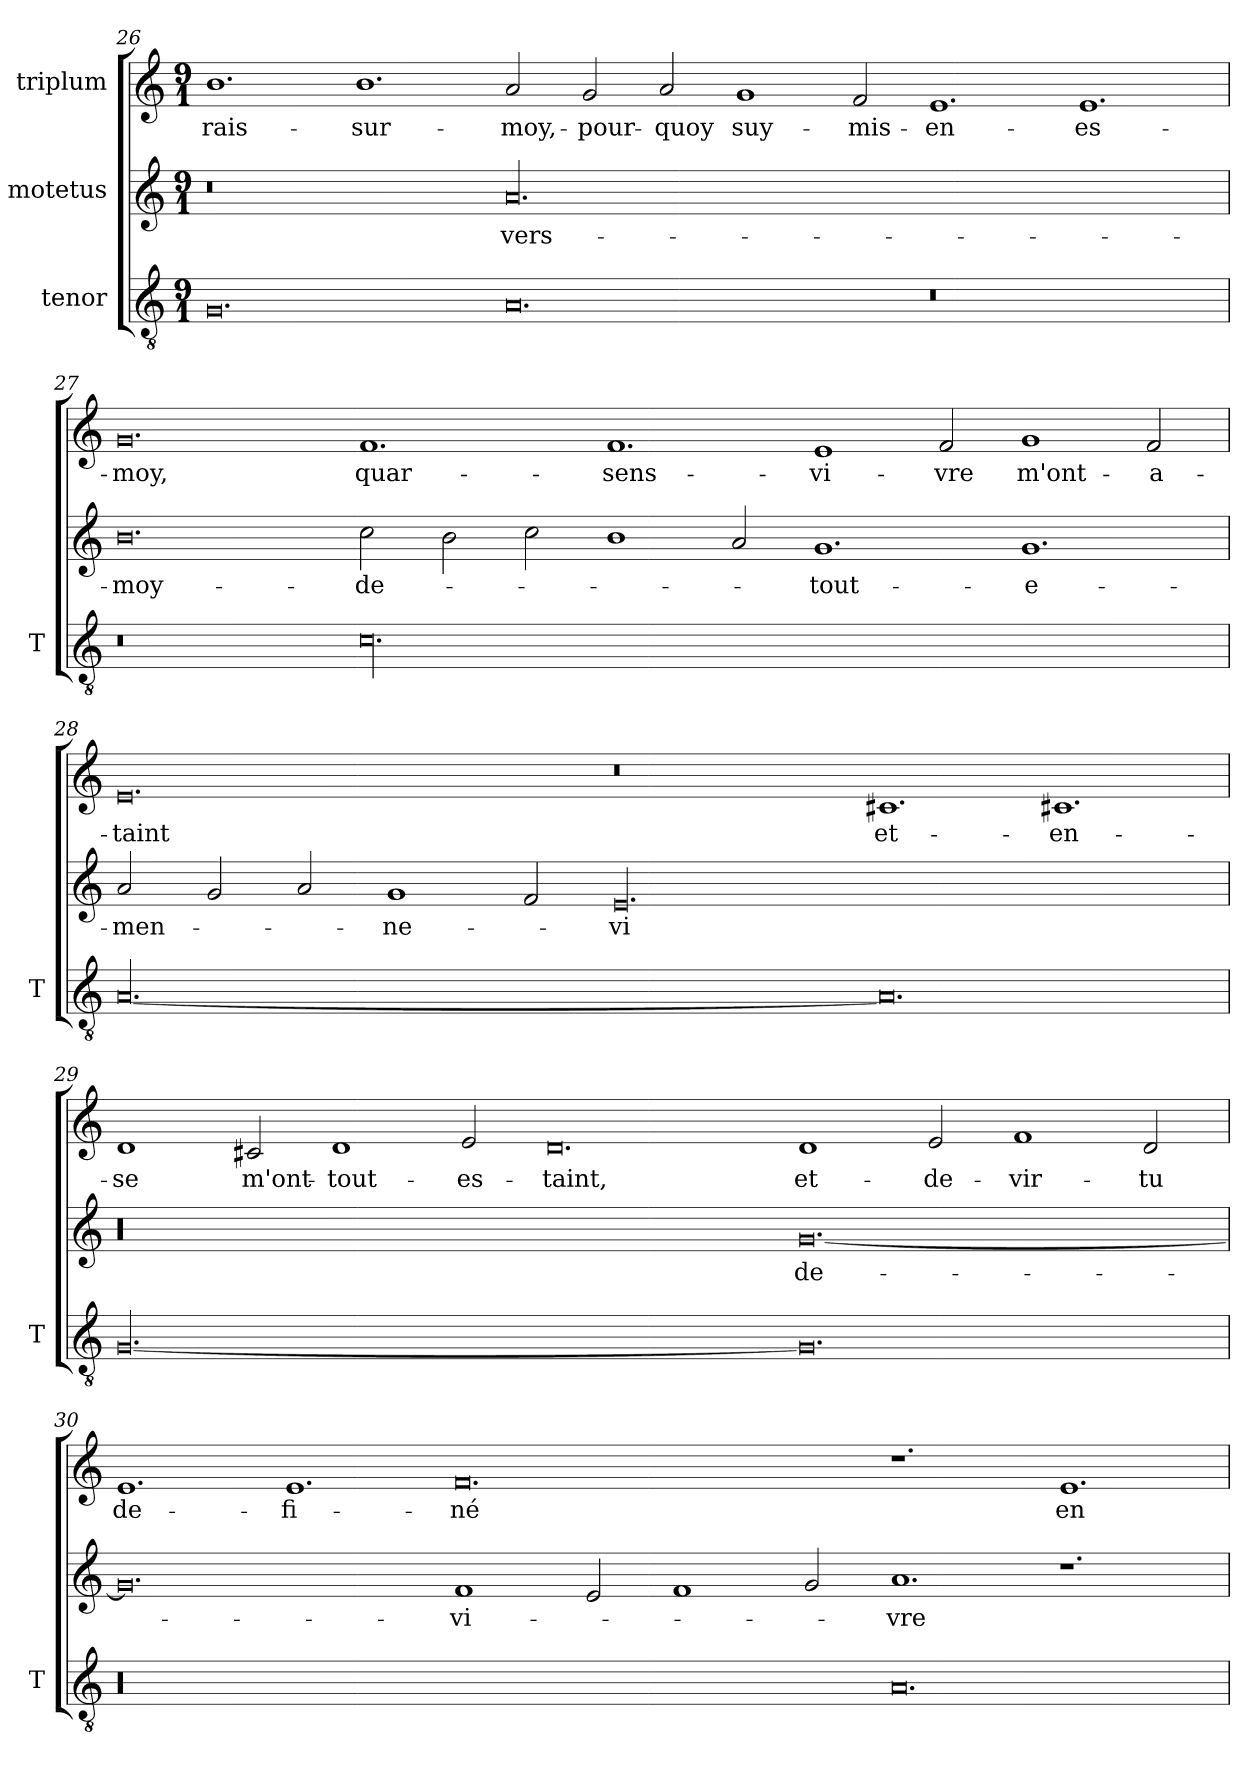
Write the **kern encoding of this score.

**kern	**kern	**text	**kern	**text
*part3	*part2	*part2	*part1	*part1
*staff3	*staff2	*staff2	*staff1	*staff1
*I"tenor	*I"motetus	*	*I"triplum	*
*I'T	*	*	*	*
*clefGv2	*clefG2	*	*clefG2	*
*k[]	*k[]	*	*k[]	*
*C:	*C:	*	*C:	*
*M9/1	*M9/1	*	*M9/1	*
=26	=26	=26	=26	=26
0.G/	0.r	.	1.b\	rais-
.	.	.	1.b\	sur-
0.A/	00.a/	vers-	2a/	moy,-
.	.	.	2g/	pour-
.	.	.	2a/	-quoy
.	.	.	1g/	suy-
.	.	.	2f/	mis-
0.r	.	.	1.e/	en-
.	.	.	1.e/	es-
!!LO:PB:g=z
=27	=27	=27	=27	=27
0.r	0.b\	moy-	0.g/	-moy,
00.c\	2cc\	de-	1.f/	quar-
.	2b\	.	.	.
.	2cc\	.	.	.
.	1b\	.	1.f/	sens-
.	2a/	.	.	.
.	1.g/	tout-	1e/	vi-
.	.	.	2f/	-vre
.	1.g/	e-	1g/	m'ont-
.	.	.	2f/	a-
=28	=28	=28	=28	=28
[00.A/	2a/	-men-	0.e/	-taint
.	2g/	.	.	.
.	2a/	.	.	.
.	1g/	-ne-	.	.
.	2f/	.	.	.
.	00.e/	-vi	0.r	.
0.A/]	.	.	1.c#X/	et-
.	.	.	1.c#X/	en-
=29	=29	=29	=29	=29
[00.G/	00.r	.	1d/	-se
.	.	.	2c#X/	m'ont-
.	.	.	1d/	tout-
.	.	.	2e/	es-
.	.	.	0.d/	-taint,
0.G/]	[0.g/	de-	1d/	et-
.	.	.	2e/	de-
.	.	.	1f/	vir-
.	.	.	2d/	-tu
=30	=30	=30	=30	=30
00.r	0.g/]	.	1.e/	de-
.	.	.	1.e/	-fi-
.	1f/	vi-	0.f/	-né
.	2e/	.	.	.
.	1f/	.	.	.
.	2g/	.	.	.
0.A/	1.a/	-vre	1.r	.
.	1.r	.	1.e/	en-
=	=	=	=	=
*-	*-	*-	*-	*-
